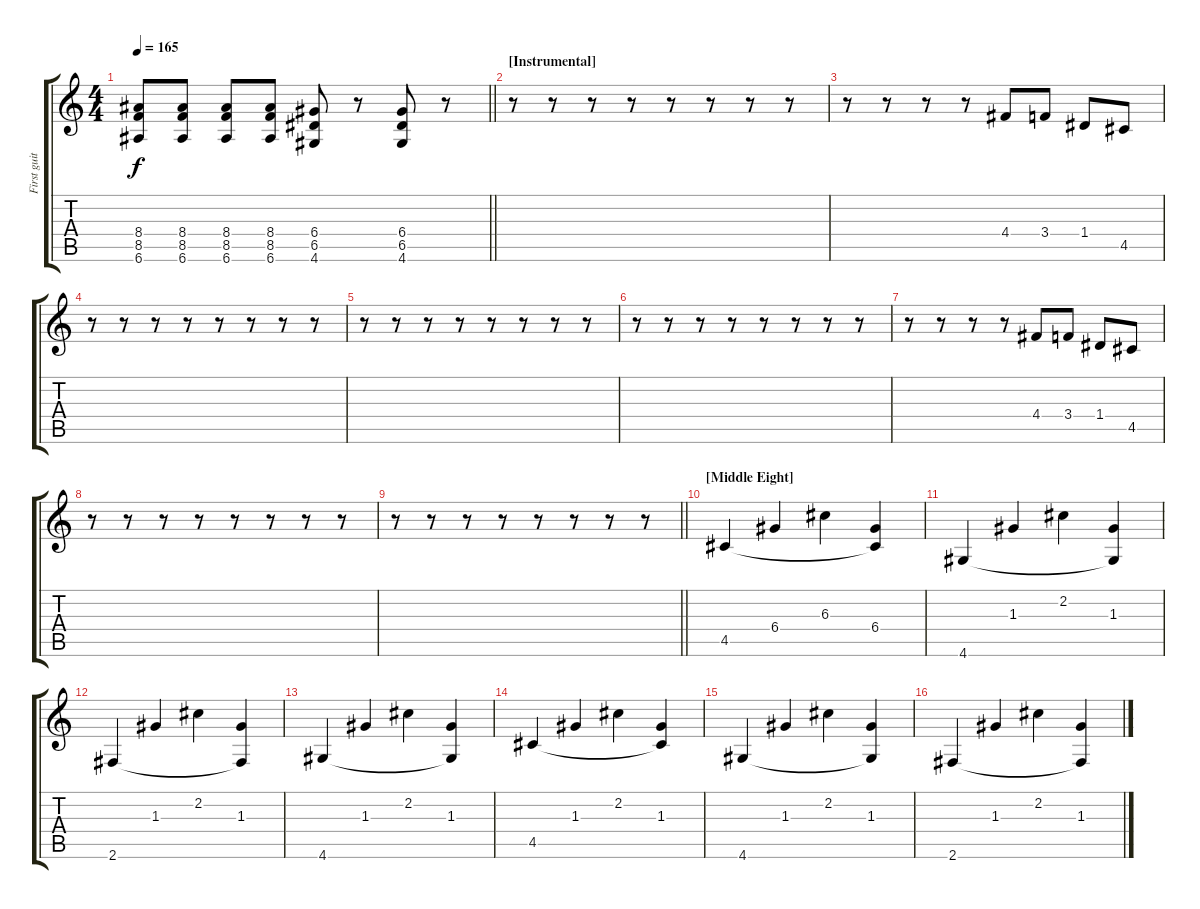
\track ("First guitar " "First guit") {instrument distortionguitar}
\staff {score tabs}
\tuning (E4 B3 G3 D3 A2 E2) {hide}
\ts (4 4)
\tempo 165
\clef g2
\barLineRight lightlight
\ks c
(8.4 8.5 6.6).8{dy f} (8.4 8.5 6.6).8 (8.4 8.5 6.6).8 (8.4 8.5 6.6).8 (6.4 6.5 4.6).8 r.8 (6.4 6.5 4.6).8 r.8 |
\section ("" "[Instrumental]")
r.8 r.8 r.8 r.8 r.8 r.8 r.8 r.8 |
r.8 r.8 r.8 r.8 4.4.8 3.4.8 1.4.8 4.5.8 |
r.8 r.8 r.8 r.8 r.8 r.8 r.8 r.8 |
r.8 r.8 r.8 r.8 r.8 r.8 r.8 r.8 |
r.8 r.8 r.8 r.8 r.8 r.8 r.8 r.8 |
r.8 r.8 r.8 r.8 4.4.8 3.4.8 1.4.8 4.5.8 |
r.8 r.8 r.8 r.8 r.8 r.8 r.8 r.8 |
\barLineRight lightlight
r.8 r.8 r.8 r.8 r.8 r.8 r.8 r.8 |
\section ("" "[Middle Eight]")
4.5.4{instrument electricguitarclean} 6.4.4 6.3.4 (6.4 4.5{t}).4 |
4.6.4 1.3.4 2.2.4 (1.3 4.6{t}).4 |
2.6.4 1.3.4 2.2.4 (1.3 2.6{t}).4 |
4.6.4 1.3.4 2.2.4 (1.3 4.6{t}).4 |
4.5.4 1.3.4 2.2.4 (1.3 4.5{t}).4 |
4.6.4 1.3.4 2.2.4 (1.3 4.6{t}).4 |
2.6.4 1.3.4 2.2.4 (1.3 2.6{t}).4
